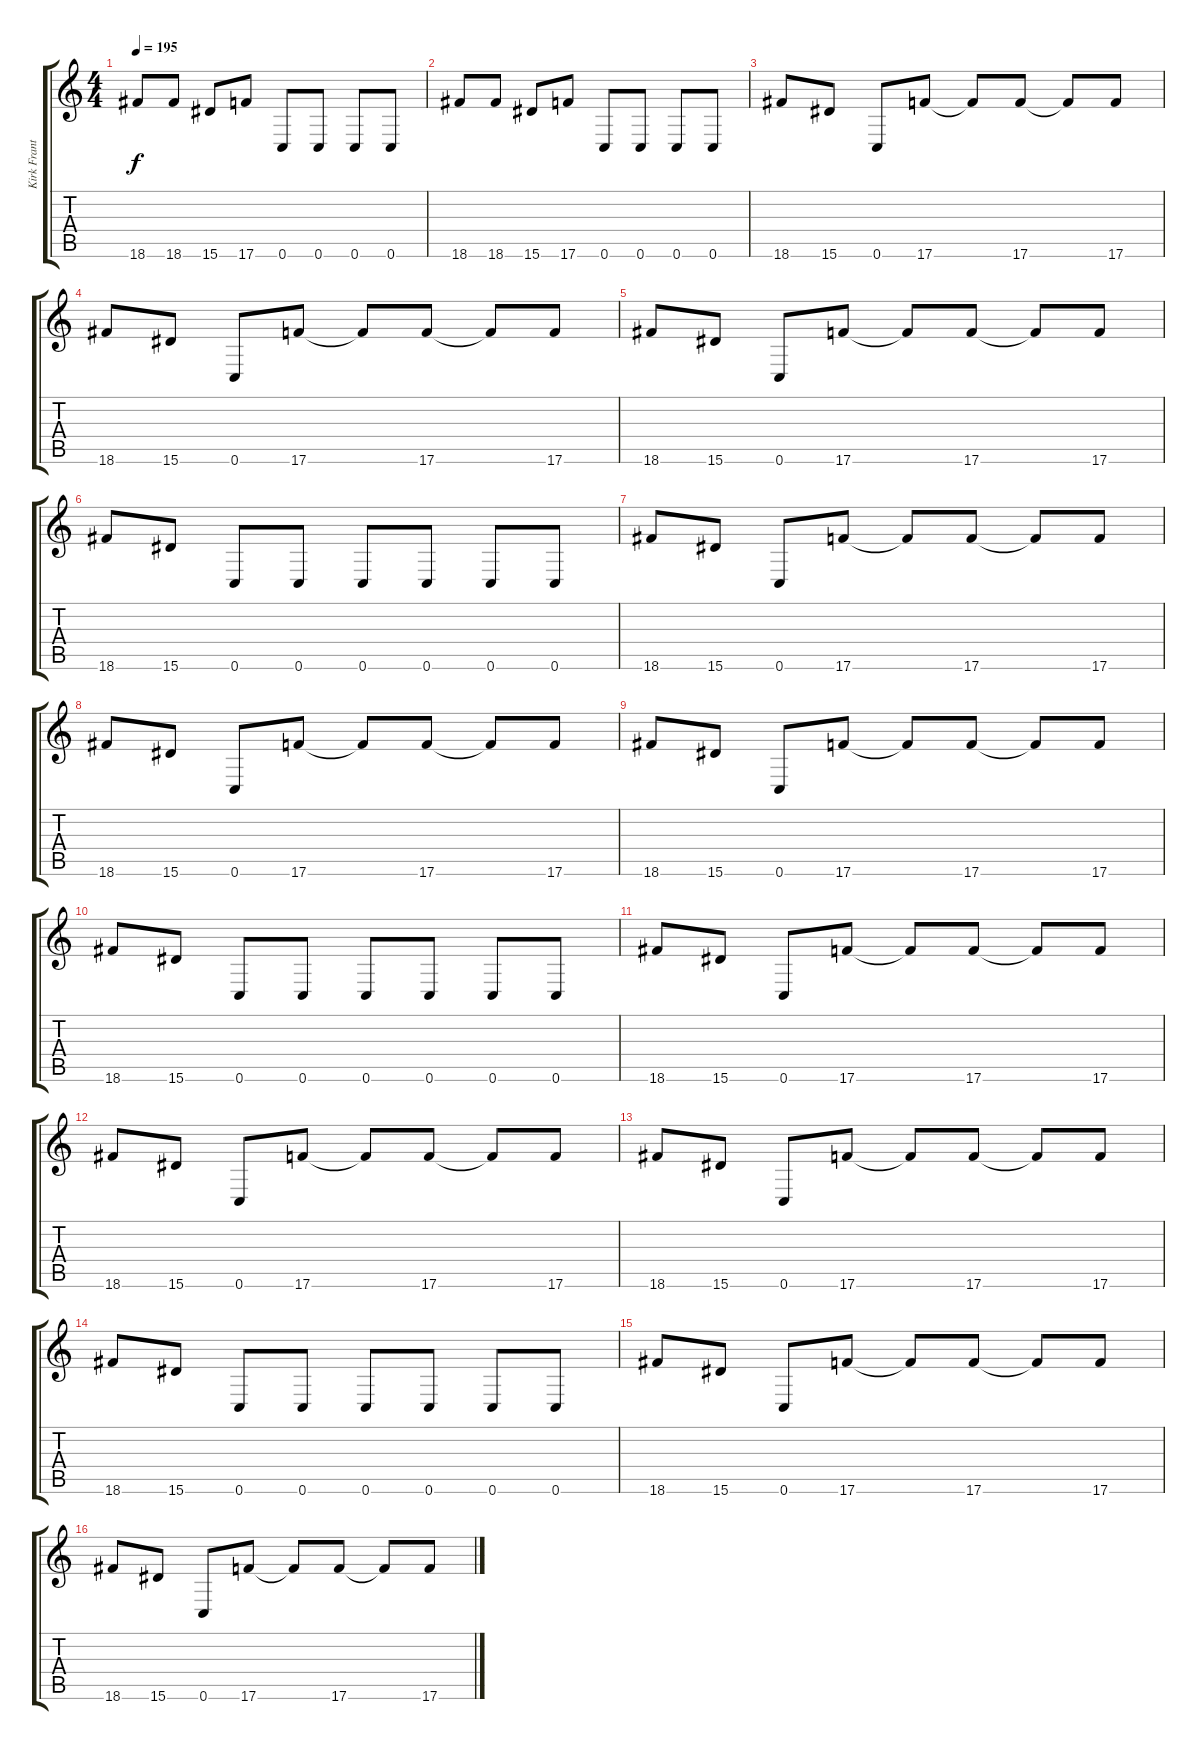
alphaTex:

\track ("Kirk Frantic Guitar" "Kirk Frant") {instrument distortionguitar}
\staff {score tabs}
\tuning (D4 A3 F3 C3 G2 C2) {hide}
\ts (4 4)
\tempo 195
\clef g2
\ks c
18.6.8{dy f} 18.6.8 15.6.8 17.6.8 0.6.8 0.6.8 0.6.8 0.6.8 |
18.6.8 18.6.8 15.6.8 17.6.8 0.6.8 0.6.8 0.6.8 0.6.8 |
18.6.8{volume 12 instrument distortionguitar} 15.6.8 0.6.8 17.6.8 17.6{t}.8 17.6.8 17.6{t}.8 17.6.8 |
18.6.8 15.6.8 0.6.8 17.6.8 17.6{t}.8 17.6.8 17.6{t}.8 17.6.8 |
18.6.8{volume 12 instrument distortionguitar} 15.6.8 0.6.8 17.6.8 17.6{t}.8 17.6.8 17.6{t}.8 17.6.8 |
18.6.8 15.6.8 0.6.8 0.6.8 0.6.8 0.6.8 0.6.8 0.6.8 |
18.6.8{volume 12 instrument distortionguitar} 15.6.8 0.6.8 17.6.8 17.6{t}.8 17.6.8 17.6{t}.8 17.6.8 |
18.6.8 15.6.8 0.6.8 17.6.8 17.6{t}.8 17.6.8 17.6{t}.8 17.6.8 |
18.6.8{volume 12 instrument distortionguitar} 15.6.8 0.6.8 17.6.8 17.6{t}.8 17.6.8 17.6{t}.8 17.6.8 |
18.6.8 15.6.8 0.6.8 0.6.8 0.6.8 0.6.8 0.6.8 0.6.8 |
18.6.8{volume 12 instrument distortionguitar} 15.6.8 0.6.8 17.6.8 17.6{t}.8 17.6.8 17.6{t}.8 17.6.8 |
18.6.8 15.6.8 0.6.8 17.6.8 17.6{t}.8 17.6.8 17.6{t}.8 17.6.8 |
18.6.8{volume 12 instrument distortionguitar} 15.6.8 0.6.8 17.6.8 17.6{t}.8 17.6.8 17.6{t}.8 17.6.8 |
18.6.8 15.6.8 0.6.8 0.6.8 0.6.8 0.6.8 0.6.8 0.6.8 |
18.6.8{volume 12 instrument distortionguitar} 15.6.8 0.6.8 17.6.8 17.6{t}.8 17.6.8 17.6{t}.8 17.6.8 |
18.6.8 15.6.8 0.6.8 17.6.8 17.6{t}.8 17.6.8 17.6{t}.8 17.6.8
